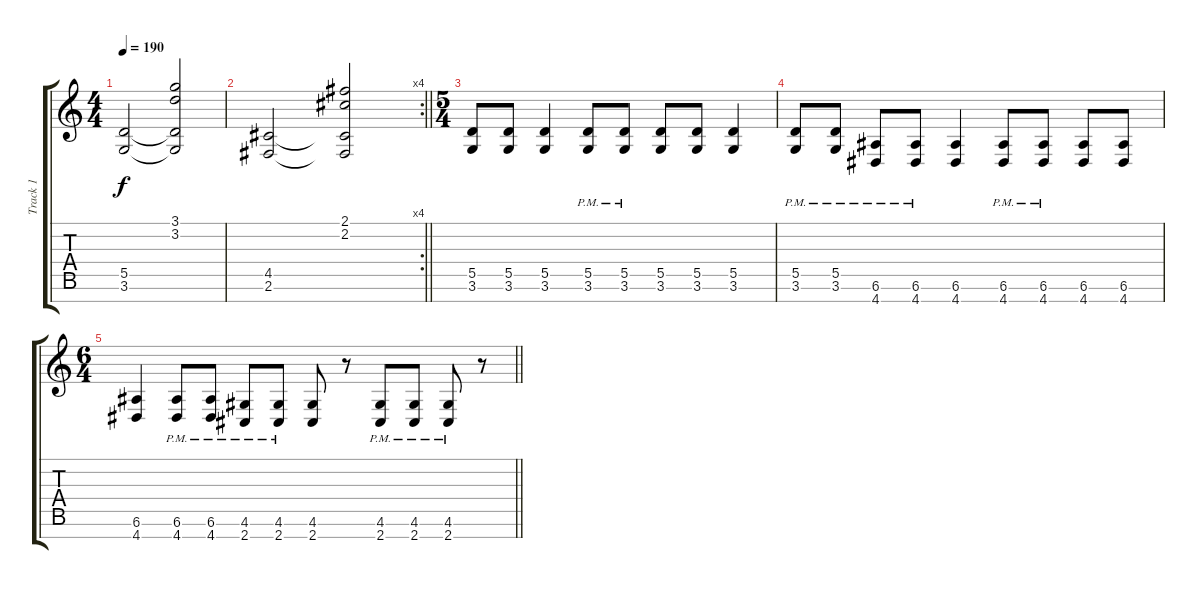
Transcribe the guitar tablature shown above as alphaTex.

\track ("Track 1" "Track 1") {instrument distortionguitar}
\staff {score tabs}
\tuning (E4 B3 G3 D3 A2 E2 B1) {hide}
\ts (4 4)
\tempo 190
\clef g2
\ks c
(5.5 3.6).2{dy f} (3.1 3.2 5.5{t} 3.6{t}).2 |
\rc 4
\barLineRight lightlight
(4.5 2.6).2 (2.1 2.2 4.5{t} 2.6{t}).2 |
\ts (5 4)
(5.5 3.6).8 (5.5 3.6).8 (5.5 3.6).4 (5.5{pm} 3.6{pm}).8 (5.5{pm} 3.6{pm}).8 (5.5 3.6).8 (5.5 3.6).8 (5.5 3.6).4 |
(5.5{pm} 3.6{pm}).8 (5.5{pm} 3.6{pm}).8 (6.6{pm} 4.7{pm}).8 (6.6{pm} 4.7{pm}).8 (6.6 4.7).4 (6.6{pm} 4.7{pm}).8 (6.6{pm} 4.7{pm}).8 (6.6 4.7).8 (6.6 4.7).8 |
\ts (6 4)
\barLineRight lightlight
(6.6 4.7).4 (6.6{pm} 4.7{pm}).8 (6.6{pm} 4.7{pm}).8 (4.6{pm} 2.7{pm}).8 (4.6{pm} 2.7{pm}).8 (4.6 2.7).8 r.8 (4.6{pm} 2.7{pm}).8 (4.6{pm} 2.7{pm}).8 (4.6{pm} 2.7{pm}).8 r.8
